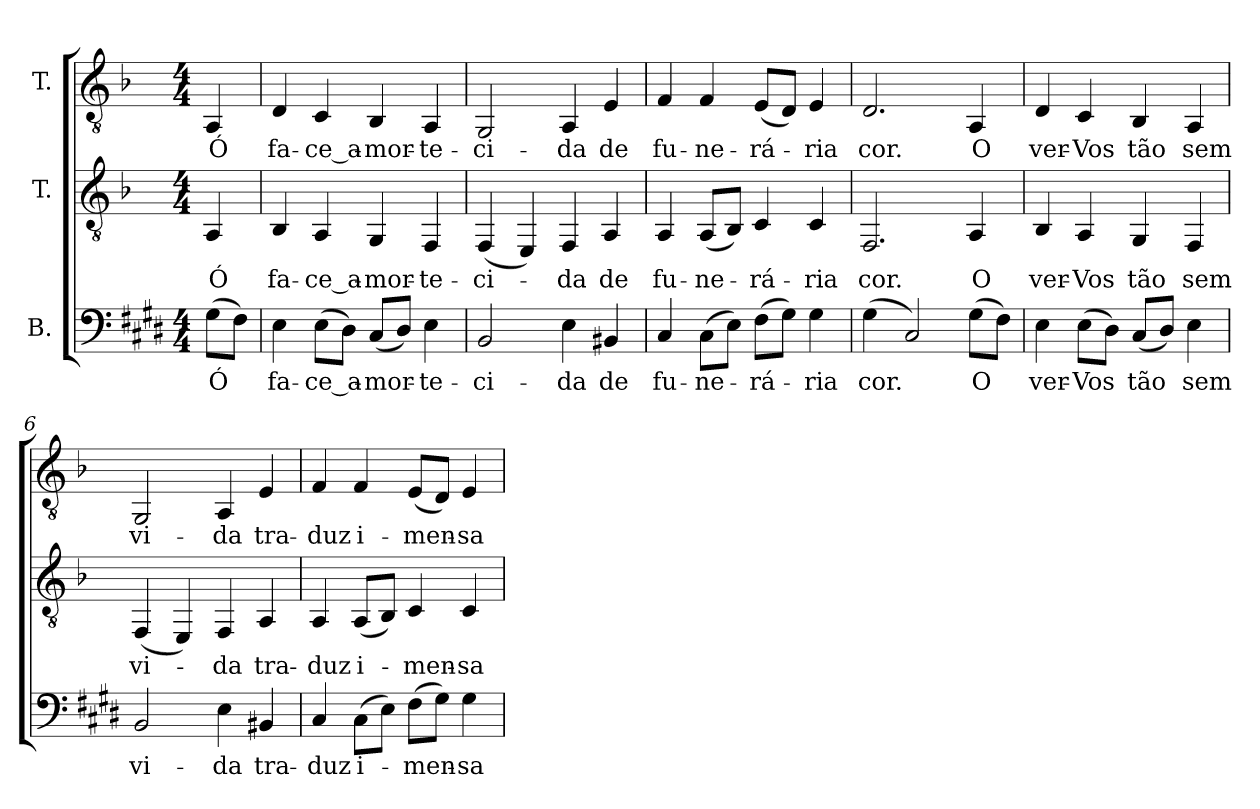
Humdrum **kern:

**kern	**text	**kern	**text	**kern	**text
*part3	*part3	*part2	*part2	*part1	*part1
*staff3	*staff3	*staff2	*staff2	*staff1	*staff1
*I"B.	*	*I"T.	*	*I"T.	*
!!LO:PB:g=z
*clefF4	*	*clefGv2	*	*clefGv2	*
*	*	*ITrd1c1	*	*ITrd1c1	*
*k[f#c#g#d#]	*	*k[f#c#g#d#]	*	*k[f#c#g#d#]	*
*E:	*	*E:	*	*E:	*
*M4/4	*	*M4/4	*	*M4/4	*
*MM64	*	*MM64	*	*MM64	*
=	=	=	=	=	=
!	!LO:LY:b:color=#000000	!	!	!	!
!	!	!	!LO:LY:b:color=#000000	!	!
!	!	!	!	!	!LO:LY:b:color=#000000
(8G#i\L	Ó	4GG#i/	Ó	4GG#i/	Ó
8F#i\J)	.	.	.	.	.
=1	=1	=1	=1	=1	=1
!	!LO:LY:b:color=#000000	!	!	!	!
!	!	!	!LO:LY:b:color=#000000	!	!
!	!	!	!	!	!LO:LY:b:color=#000000
4Ei\	fa-	4AAi/	fa-	4C#i/	fa-
!	!LO:LY:b:color=#000000	!	!	!	!
!	!	!	!LO:LY:b:color=#000000	!	!
!	!	!	!	!	!LO:LY:b:color=#000000
(8Ei\L	-ce_a-	4GG#i/	-ce_a-	4BBi/	-ce_a-
8D#i\J)	.	.	.	.	.
!	!LO:LY:b:color=#000000	!	!	!	!
!	!	!	!LO:LY:b:color=#000000	!	!
!	!	!	!	!	!LO:LY:b:color=#000000
(8C#i/L	-mor-	4FF#i/	-mor-	4AAi/	-mor-
8D#i/J)	.	.	.	.	.
!	!LO:LY:b:color=#000000	!	!	!	!
!	!	!	!LO:LY:b:color=#000000	!	!
!	!	!	!	!	!LO:LY:b:color=#000000
4Ei\	-te-	4EEi/	-te-	4GG#i/	-te-
=2	=2	=2	=2	=2	=2
!	!LO:LY:b:color=#000000	!	!	!	!
!	!	!	!LO:LY:b:color=#000000	!	!
!	!	!	!	!	!LO:LY:b:color=#000000
2BBi/	-ci-	(4EEi/	-ci-	2FF#i/	-ci-
.	.	4DD#i/)	.	.	.
!	!LO:LY:b:color=#000000	!	!	!	!
!	!	!	!LO:LY:b:color=#000000	!	!
!	!	!	!	!	!LO:LY:b:color=#000000
4Ei\	-da	4EEi/	-da	4GG#i/	-da
!	!LO:LY:b:color=#000000	!	!	!	!
!	!	!	!LO:LY:b:color=#000000	!	!
!	!	!	!	!	!LO:LY:b:color=#000000
4BB#Xi/	de	4GG#i/	de	4D#i/	de
=3	=3	=3	=3	=3	=3
!	!LO:LY:b:color=#000000	!	!	!	!
!	!	!	!LO:LY:b:color=#000000	!	!
!	!	!	!	!	!LO:LY:b:color=#000000
4C#i/	fu-	4GG#i/	fu-	4Ei/	fu-
!	!LO:LY:b:color=#000000	!	!	!	!
!	!	!	!LO:LY:b:color=#000000	!	!
!	!	!	!	!	!LO:LY:b:color=#000000
(8C#i\L	-ne-	(8GG#i/L	-ne-	4Ei/	-ne-
8Ei\J)	.	8AAi/J)	.	.	.
!	!LO:LY:b:color=#000000	!	!	!	!
!	!	!	!LO:LY:b:color=#000000	!	!
!	!	!	!	!	!LO:LY:b:color=#000000
(8F#i\L	-rá-	4BBi/	-rá-	(8D#i/L	-rá-
8G#i\J)	.	.	.	8C#i/J)	.
!	!LO:LY:b:color=#000000	!	!	!	!
!	!	!	!LO:LY:b:color=#000000	!	!
!	!	!	!	!	!LO:LY:b:color=#000000
4G#i\	-ria	4BBi/	-ria	4D#i/	-ria
=4	=4	=4	=4	=4	=4
!	!LO:LY:b:color=#000000	!	!	!	!
!	!	!	!LO:LY:b:color=#000000	!	!
!	!	!	!	!	!LO:LY:b:color=#000000
(4G#i\	cor.	2.EEi/	cor.	2.C#i/	cor.
2C#i/)	.	.	.	.	.
!	!LO:LY:b:color=#000000	!	!	!	!
!	!	!	!LO:LY:b:color=#000000	!	!
!	!	!	!	!	!LO:LY:b:color=#000000
(8G#i\L	O	4GG#i/	O	4GG#i/	O
8F#i\J)	.	.	.	.	.
=5	=5	=5	=5	=5	=5
!	!LO:LY:b:color=#000000	!	!	!	!
!	!	!	!LO:LY:b:color=#000000	!	!
!	!	!	!	!	!LO:LY:b:color=#000000
4Ei\	ver-	4AAi/	ver-	4C#i/	ver-
!	!LO:LY:b:color=#000000	!	!	!	!
!	!	!	!LO:LY:b:color=#000000	!	!
!	!	!	!	!	!LO:LY:b:color=#000000
(8Ei\L	-Vos	4GG#i/	-Vos	4BBi/	-Vos
8D#i\J)	.	.	.	.	.
!	!LO:LY:b:color=#000000	!	!	!	!
!	!	!	!LO:LY:b:color=#000000	!	!
!	!	!	!	!	!LO:LY:b:color=#000000
(8C#i/L	tão	4FF#i/	tão	4AAi/	tão
8D#i/J)	.	.	.	.	.
!	!LO:LY:b:color=#000000	!	!	!	!
!	!	!	!LO:LY:b:color=#000000	!	!
!	!	!	!	!	!LO:LY:b:color=#000000
4Ei\	sem	4EEi/	sem	4GG#i/	sem
!!LO:LB:g=z
=6	=6	=6	=6	=6	=6
!	!LO:LY:b:color=#000000	!	!	!	!
!	!	!	!LO:LY:b:color=#000000	!	!
!	!	!	!	!	!LO:LY:b:color=#000000
2BBi/	vi-	(4EEi/	vi-	2FF#i/	vi-
.	.	4DD#i/)	.	.	.
!	!LO:LY:b:color=#000000	!	!	!	!
!	!	!	!LO:LY:b:color=#000000	!	!
!	!	!	!	!	!LO:LY:b:color=#000000
4Ei\	-da	4EEi/	-da	4GG#i/	-da
!	!LO:LY:b:color=#000000	!	!	!	!
!	!	!	!LO:LY:b:color=#000000	!	!
!	!	!	!	!	!LO:LY:b:color=#000000
4BB#Xi/	tra-	4GG#i/	tra-	4D#i/	tra-
=7	=7	=7	=7	=7	=7
!	!LO:LY:b:color=#000000	!	!	!	!
!	!	!	!LO:LY:b:color=#000000	!	!
!	!	!	!	!	!LO:LY:b:color=#000000
4C#i/	-duz	4GG#i/	-duz	4Ei/	-duz
!	!LO:LY:b:color=#000000	!	!	!	!
!	!	!	!LO:LY:b:color=#000000	!	!
!	!	!	!	!	!LO:LY:b:color=#000000
(8C#i\L	i-	(8GG#i/L	i-	4Ei/	i-
8Ei\J)	.	8AAi/J)	.	.	.
!	!LO:LY:b:color=#000000	!	!	!	!
!	!	!	!LO:LY:b:color=#000000	!	!
!	!	!	!	!	!LO:LY:b:color=#000000
(8F#i\L	-men-	4BBi/	-men-	(8D#i/L	-men-
8G#i\J)	.	.	.	8C#i/J)	.
!	!LO:LY:b:color=#000000	!	!	!	!
!	!	!	!LO:LY:b:color=#000000	!	!
!	!	!	!	!	!LO:LY:b:color=#000000
4G#i\	-sa	4BBi/	-sa	4D#i/	-sa
=	=	=	=	=	=
*-	*-	*-	*-	*-	*-
